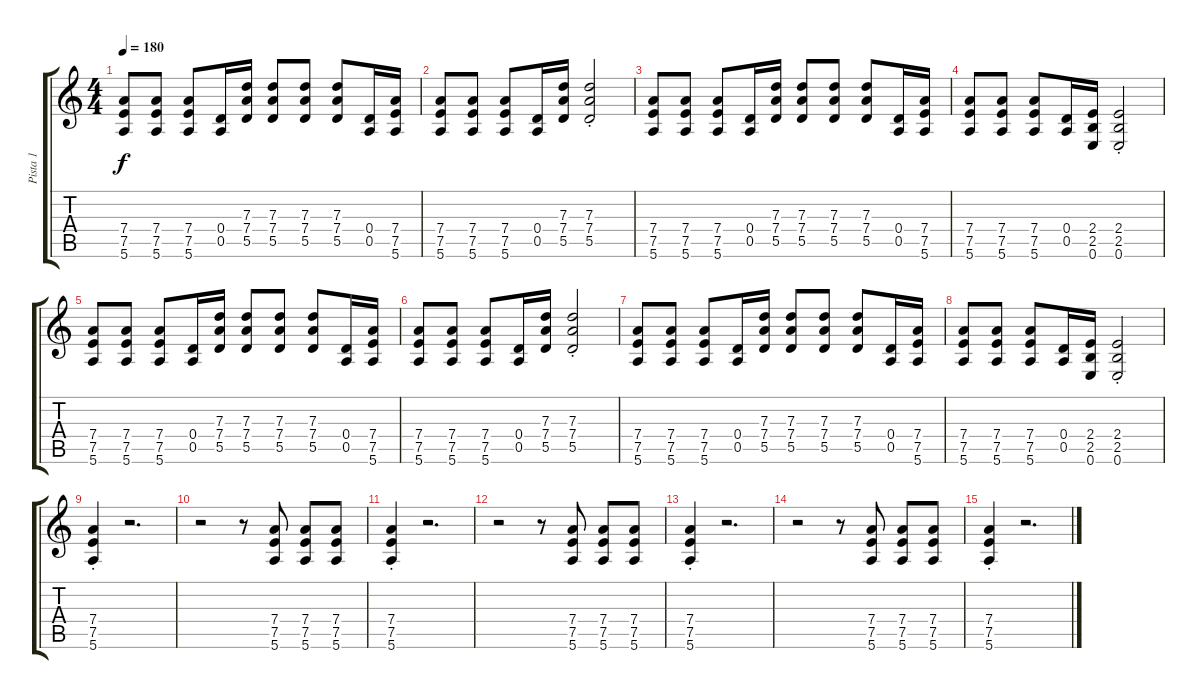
\track ("Pista 1" "Pista 1") {instrument distortionguitar}
\staff {score tabs}
\tuning (E4 B3 G3 D3 A2 E2) {hide}
\ts (4 4)
\tempo 180
\clef g2
\ks c
(7.4 7.5 5.6).8{dy f instrument distortionguitar} (7.4 7.5 5.6).8 (7.4 7.5 5.6).8 (0.4 0.5).16 (7.3 7.4 5.5).16 (7.3 7.4 5.5).8 (7.3 7.4 5.5).8 (7.3 7.4 5.5).8 (0.4 0.5).16 (7.4 7.5 5.6).16 |
(7.4 7.5 5.6).8 (7.4 7.5 5.6).8 (7.4 7.5 5.6).8 (0.4 0.5).16 (7.3 7.4 5.5).16 (7.3{st} 7.4{st} 5.5{st}).2 |
(7.4 7.5 5.6).8 (7.4 7.5 5.6).8 (7.4 7.5 5.6).8 (0.4 0.5).16 (7.3 7.4 5.5).16 (7.3 7.4 5.5).8 (7.3 7.4 5.5).8 (7.3 7.4 5.5).8 (0.4 0.5).16 (7.4 7.5 5.6).16 |
(7.4 7.5 5.6).8 (7.4 7.5 5.6).8 (7.4 7.5 5.6).8 (0.4 0.5).16 (2.4 2.5 0.6).16 (2.4{st} 2.5{st} 0.6{st}).2 |
(7.4 7.5 5.6).8 (7.4 7.5 5.6).8 (7.4 7.5 5.6).8 (0.4 0.5).16 (7.3 7.4 5.5).16 (7.3 7.4 5.5).8 (7.3 7.4 5.5).8 (7.3 7.4 5.5).8 (0.4 0.5).16 (7.4 7.5 5.6).16 |
(7.4 7.5 5.6).8 (7.4 7.5 5.6).8 (7.4 7.5 5.6).8 (0.4 0.5).16 (7.3 7.4 5.5).16 (7.3{st} 7.4{st} 5.5{st}).2 |
(7.4 7.5 5.6).8 (7.4 7.5 5.6).8 (7.4 7.5 5.6).8 (0.4 0.5).16 (7.3 7.4 5.5).16 (7.3 7.4 5.5).8 (7.3 7.4 5.5).8 (7.3 7.4 5.5).8 (0.4 0.5).16 (7.4 7.5 5.6).16 |
(7.4 7.5 5.6).8 (7.4 7.5 5.6).8 (7.4 7.5 5.6).8 (0.4 0.5).16 (2.4 2.5 0.6).16 (2.4{st} 2.5{st} 0.6{st}).2 |
(7.4{st} 7.5{st} 5.6{st}).4 r.2{d} |
r.2 r.8 (7.4 7.5 5.6).8 (7.4 7.5 5.6).8 (7.4 7.5 5.6).8 |
(7.4{st} 7.5{st} 5.6{st}).4 r.2{d} |
r.2 r.8 (7.4 7.5 5.6).8 (7.4 7.5 5.6).8 (7.4 7.5 5.6).8 |
(7.4{st} 7.5{st} 5.6{st}).4 r.2{d} |
r.2 r.8 (7.4 7.5 5.6).8 (7.4 7.5 5.6).8 (7.4 7.5 5.6).8 |
(7.4{st} 7.5{st} 5.6{st}).4 r.2{d}
